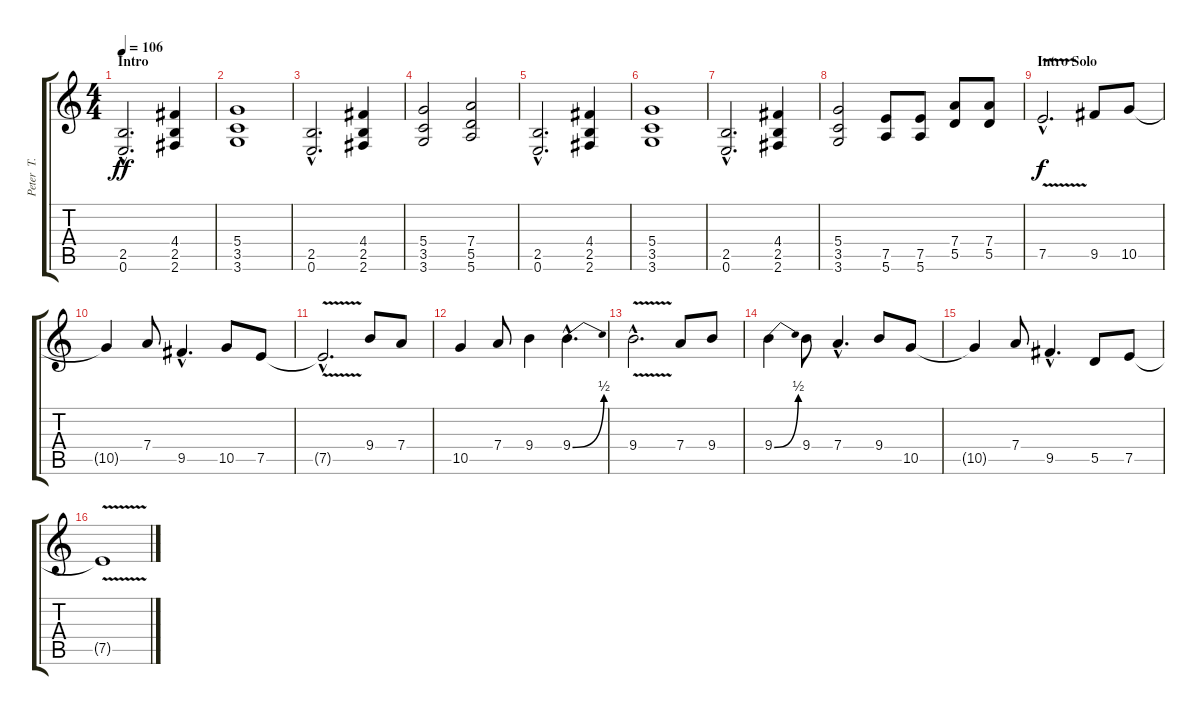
\track ("Peter  T. (Solo)" "Peter  T. ") {instrument distortionguitar}
\staff {score tabs}
\tuning (E4 B3 G3 D3 A2 E2) {hide}
\ts (4 4)
\section ("" "Intro")
\tempo 106
\clef g2
\ks c
(2.5{hac} 0.6{hac}).2{d dy ff instrument distortionguitar} (4.4 2.5 2.6).4 |
(5.4 3.5 3.6).1 |
(2.5{hac} 0.6{hac}).2{d} (4.4 2.5 2.6).4 |
(5.4 3.5 3.6).2 (7.4 5.5 5.6).2 |
(2.5{hac} 0.6{hac}).2{d} (4.4 2.5 2.6).4 |
(5.4 3.5 3.6).1 |
(2.5{hac} 0.6{hac}).2{d} (4.4 2.5 2.6).4 |
(5.4 3.5 3.6).2 (7.5 5.6).8 (7.5 5.6).8 (7.4 5.5).8 (7.4 5.5).8 |
\section ("" "Intro Solo")
7.5{v hac}.2{d dy f} 9.5.8 10.5.8 |
10.5{t}.4 7.4.8 9.5{hac}.4{d} 10.5.8 7.5.8 |
7.5{v hac t}.2{d} 9.4.8 7.4.8 |
10.5.4 7.4.8 9.4.4 9.4{be (bend 0 0 60 2) hac}.4{d} |
9.4{v hac}.2{d} 7.4.8 9.4.8 |
9.4{be (bend 0 0 60 2)}.4 9.4.8 7.4{hac}.4{d} 9.4.8 10.5.8 |
10.5{t}.4 7.4.8 9.5{hac}.4{d} 5.5.8 7.5.8 |
7.5{v t}.1
